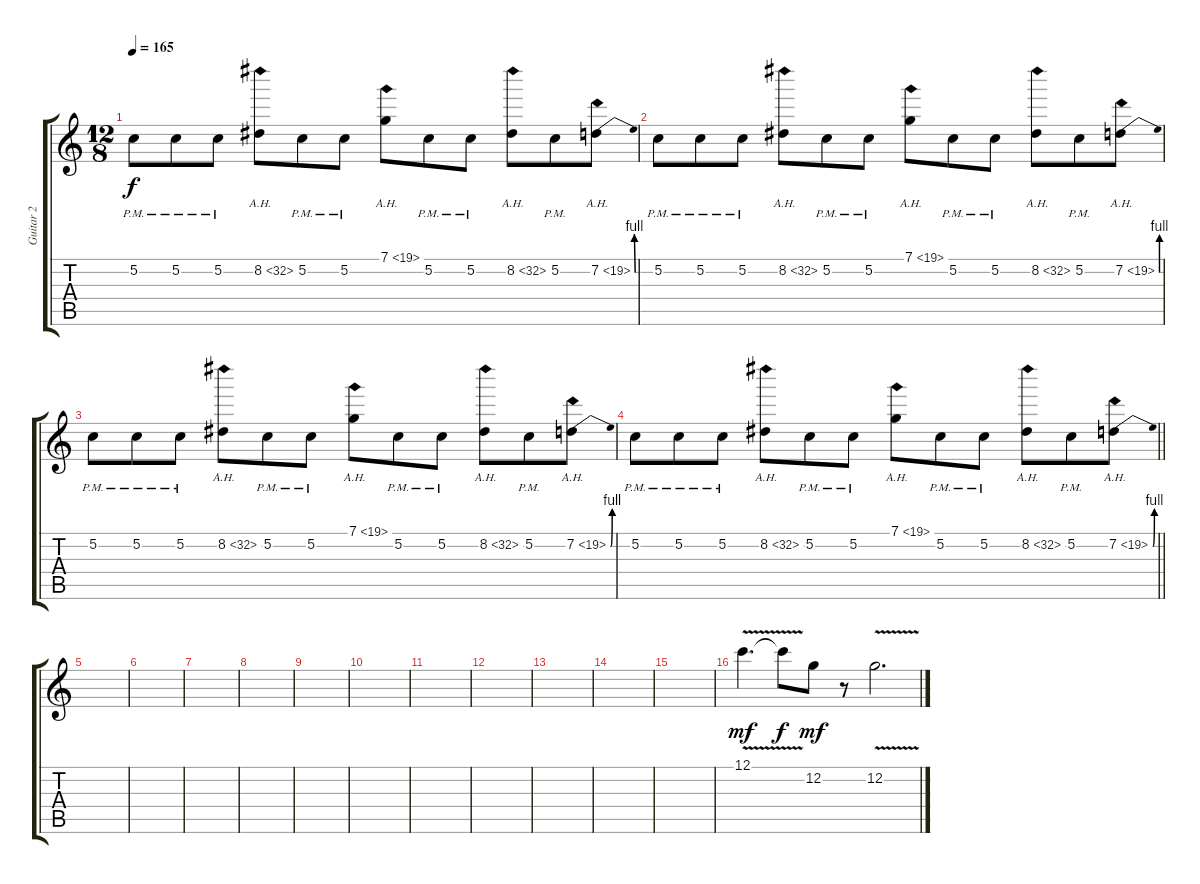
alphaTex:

\track ("Guitar 2" "Guitar 2") {instrument distortionguitar}
\staff {score tabs}
\tuning (C4 G3 Eb3 Bb2 F2 C2) {hide}
\ts (12 8)
\tempo 165
\clef g2
\ks c
5.2{pm}.8{dy f} 5.2{pm}.8 5.2{pm}.8 8.2{ah 24}.8 5.2{pm}.8 5.2{pm}.8 7.1{ah 12}.8 5.2{pm}.8 5.2{pm}.8 8.2{ah 24}.8 5.2{pm}.8 7.2{be (bend 0 0 60 4) ah 12}.8 |
5.2{pm}.8 5.2{pm}.8 5.2{pm}.8 8.2{ah 24}.8 5.2{pm}.8 5.2{pm}.8 7.1{ah 12}.8 5.2{pm}.8 5.2{pm}.8 8.2{ah 24}.8 5.2{pm}.8 7.2{be (bend 0 0 60 4) ah 12}.8 |
5.2{pm}.8 5.2{pm}.8 5.2{pm}.8 8.2{ah 24}.8 5.2{pm}.8 5.2{pm}.8 7.1{ah 12}.8 5.2{pm}.8 5.2{pm}.8 8.2{ah 24}.8 5.2{pm}.8 7.2{be (bend 0 0 60 4) ah 12}.8 |
\barLineRight lightlight
5.2{pm}.8 5.2{pm}.8 5.2{pm}.8 8.2{ah 24}.8 5.2{pm}.8 5.2{pm}.8 7.1{ah 12}.8 5.2{pm}.8 5.2{pm}.8 8.2{ah 24}.8 5.2{pm}.8 7.2{be (bend 0 0 60 4) ah 12}.8 |
\section ("" "")
|
|
|
|
|
|
|
|
|
|
|
12.1{v}.4{d dy mf volume 13} 12.1{t}.8{dy f} 12.2.8{dy mf} r.8 12.2{v}.2{d}
